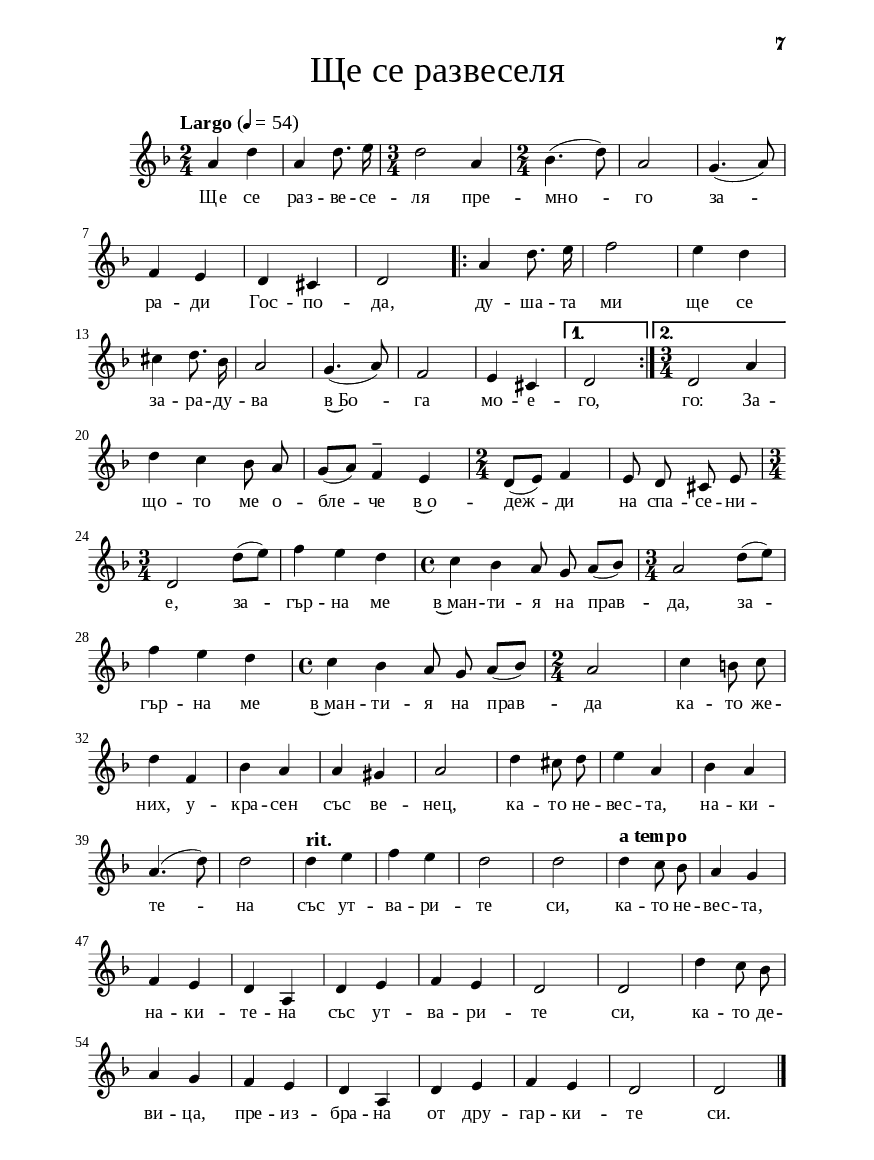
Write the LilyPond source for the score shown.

\version "2.24.4"

% include paper part and global functions
\include "include/globals.ily"

\bookpart {
  \label #'ref021
  \tocItem \markup "Ще се развеселя"
  \paper {
      print-first-page-number = ##t
      bookpart-level-page-numbering = ##t
    print-all-headers = ##t
    print-page-number = ##t
      first-page-number = #7


    % put page numbers on the bottom
    oddHeaderMarkup = \markup
    \fill-line {
      ""
      \unless \on-first-page-of-part \fromproperty #'header:instrument
      \if \should-print-page-number \abs-fontsize #7 { \number \fromproperty #'page:page-number-string }
    }
    %% evenHeaderMarkup would inherit the value of
    %% oddHeaderMarkup if it were not defined here
    evenHeaderMarkup = \markup
    \fill-line {
      \if \should-print-page-number \abs-fontsize #7 { \number \fromproperty #'page:page-number-string }
      \unless \on-first-page-of-part \fromproperty #'header:instrument
      ""
    }

    oddFooterMarkup = \markup ""

    evenFooterMarkup = ""
    left-margin = 1.5\cm
    right-margin = 1.5\cm
    top-margin = 1\cm
    bottom-margin = 1.2\cm
    ragged-bottom = ##t % do not spread the staves to fill the whole vertical space
    top-markup-spacing.basic-distance = 0\mm % margin between page number and system for the first page
    top-system-spacing.basic-distance = 10\mm % margin between page number and system for the other pages

    % change distance between staves
    system-system-spacing =
    #'((basic-distance . 13)
       (minimum-distance . 6)
       (padding . 1)
       (stretchability . 12))
  }
  \score {
    \include "include/score-layout.ily"

    \new Voice \absolute {
      \clef treble
      \key d \minor
      \time 2/4
      \tempoFunc "Largo" 4 "54"
      \autoBeamOff

      a'4 d''4 | a'4 d''8. e''16 | \time 3/4 d''2 a'4 | \time 2/4 bes'4. ( d''8 ) | a'2 | g'4. ( a'8 ) | \break

      f'4 e'4 | d'4 cis'4 | d'2 | \repeat volta 2 {
        a'4 d''8. e''16 | f''2 | e''4 d''4  \break

        cis''4 d''8. bes'16 | a'2 | g'4. ( a'8 ) | f'2 | e'4 cis'4 |
      } \alternative { {d'2 } {\time 3/4 d'2 a'4} } \break

      d''4 c''4 bes'8 a'8 | g'8([a'8]) f'4^- e'4 | \time 2/4 d'8([e'8]) f'4 | e'8 d'8 cis'8 e'8 | \break

      \time 3/4 d'2 d''8 ([e''8]) | f''4 e''4 d''4 | \time 4/4 c''4 bes'4 a'8 g'8 a'8([bes'8]) | \time 3/4 a'2 d''8 ([e''8]) | \break

      f''4 e''4 d''4 | \time 4/4 c''4 bes'4 a'8 g'8 a'8 ([bes'8]) | \time 2/4 a'2 | c''4 b'8 c'' | \break

      d''4 f'4 | bes'4 a'4 | a'4 gis'4 | a'2 | d''4 cis''8 d''8 | e''4 a'4 | bes'4 a'4 |

      a'4. ( d''8 ) | d''2 | \tempo "rit." d''4 e''4 | f''4 e''4 | d''2 | d''2 | \tempo "a tempo" d''4 c''8 bes'8 | a'4 g'4 | \break

      f'4 e'4 | d'4 a4 | d'4 e'4 | f'4 e'4 | d'2 | d'2 | d''4 c''8\noBeam bes'8 | \break

      a'4 g'4 | f'4 e'4 | d'4 a4 | d'4 e'4 | f'4 e'4 | d'2 | d'2 | \bar "|."
    }

    \addlyrics {
      Ще се раз -- ве -- се -- ля пре -- мно -- го за --
      ра -- ди Гос -- по -- да, ду -- ша -- та ми ще се
      за -- ра -- ду -- ва в~Бо -- га мо -- е -- го, го: За --
      що -- то ме о -- бле -- че в~o -- деж -- ди на спа -- се -- ни --
      е, за -- гър -- на ме в~ман -- ти -- я на прав -- да, за --
      гър -- на ме в~ман -- ти -- я на прав -- да ка -- то же --
      них, у -- кра -- сен със ве -- нец, ка -- то не -- вес -- та, на -- ки --
      те -- на със ут -- ва -- ри -- те си, ка -- то не -- вес -- та,
      на -- ки -- те -- на със ут -- ва -- ри -- те си, ка -- то де --
      ви -- ца, пре -- из -- бра -- на от дру -- гар -- ки -- те си.
    }

    \header {
      title = \titleFunc #'ref_desc_4 "Ще се развеселя" "Šte se razveselja"
    }

    \midi{}

  } % score


} % bookpart
